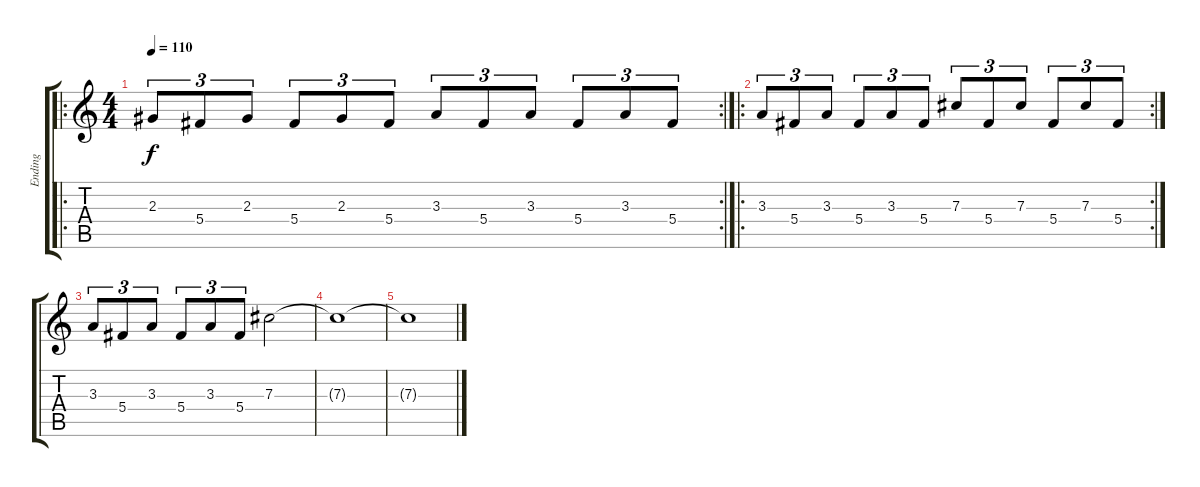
\track ("Ending" "Ending") {instrument electricguitarmuted}
\staff {score tabs}
\tuning (Eb4 Bb3 Gb3 Db3 Ab2 Db2) {hide}
\ro
\rc 2
\ts (4 4)
\tempo 110
\clef g2
\ks c
2.3.8{tu (3 2) dy f} 5.4.8{tu (3 2)} 2.3.8{tu (3 2)} 5.4.8{tu (3 2)} 2.3.8{tu (3 2)} 5.4.8{tu (3 2)} 3.3.8{tu (3 2)} 5.4.8{tu (3 2)} 3.3.8{tu (3 2)} 5.4.8{tu (3 2)} 3.3.8{tu (3 2)} 5.4.8{tu (3 2)} |
\ro
\rc 2
3.3.8{tu (3 2)} 5.4.8{tu (3 2)} 3.3.8{tu (3 2)} 5.4.8{tu (3 2)} 3.3.8{tu (3 2)} 5.4.8{tu (3 2)} 7.3.8{tu (3 2)} 5.4.8{tu (3 2)} 7.3.8{tu (3 2)} 5.4.8{tu (3 2)} 7.3.8{tu (3 2)} 5.4.8{tu (3 2)} |
3.3.8{tu (3 2)} 5.4.8{tu (3 2)} 3.3.8{tu (3 2)} 5.4.8{tu (3 2)} 3.3.8{tu (3 2)} 5.4.8{tu (3 2)} 7.3.2 |
7.3{t}.1 |
7.3{t}.1
